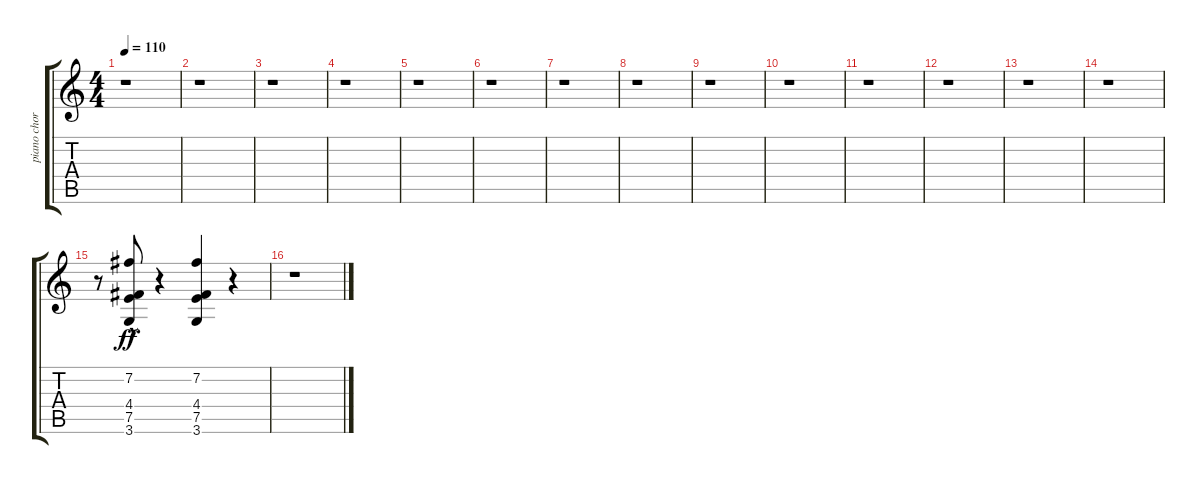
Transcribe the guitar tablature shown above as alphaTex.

\track ("piano chorus 2" "piano chor") {instrument distortionguitar}
\staff {score tabs}
\tuning (E4 B3 G3 D3 A2 E2) {hide}
\ts (4 4)
\tempo 110
\clef g2
\ks c
r.1{dy ff} |
r.1 |
r.1 |
r.1 |
r.1 |
r.1 |
r.1 |
r.1 |
r.1 |
r.1 |
r.1 |
r.1 |
r.1 |
r.1 |
r.8 (7.2 4.4{hac} 7.5{hac} 3.6{hac}).8 r.4 (7.2 4.4 7.5 3.6).4 r.4 |
r.1
